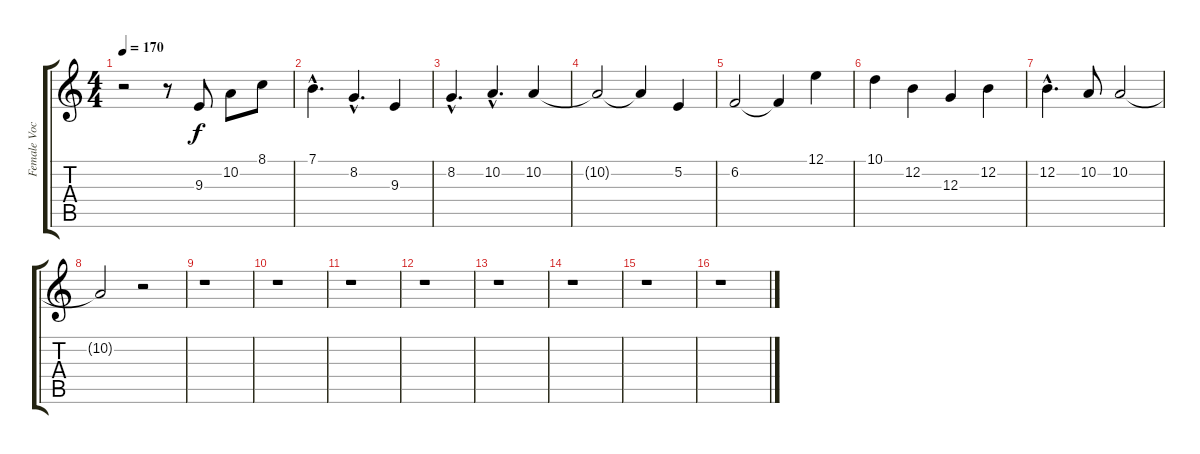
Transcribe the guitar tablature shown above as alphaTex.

\track ("Female Vocals" "Female Voc") {instrument flute}
\staff {score tabs}
\tuning (E4 B3 G3 D3 A2 E2) {hide}
\ts (4 4)
\tempo 170
\clef g2
\ks c
r.2{dy f} r.8 9.3.8 10.2.8 8.1.8 |
7.1{hac}.4{d} 8.2{hac}.4{d} 9.3.4 |
8.2{hac}.4{d} 10.2{hac}.4{d} 10.2.4 |
10.2{t}.2 10.2{t}.4 5.2.4 |
6.2.2 6.2{t}.4 12.1.4 |
10.1.4 12.2.4 12.3.4 12.2.4 |
12.2{hac}.4{d} 10.2.8 10.2.2 |
10.2{t}.2 r.2 |
r.1 |
r.1 |
r.1 |
r.1 |
r.1 |
r.1 |
r.1 |
r.1
